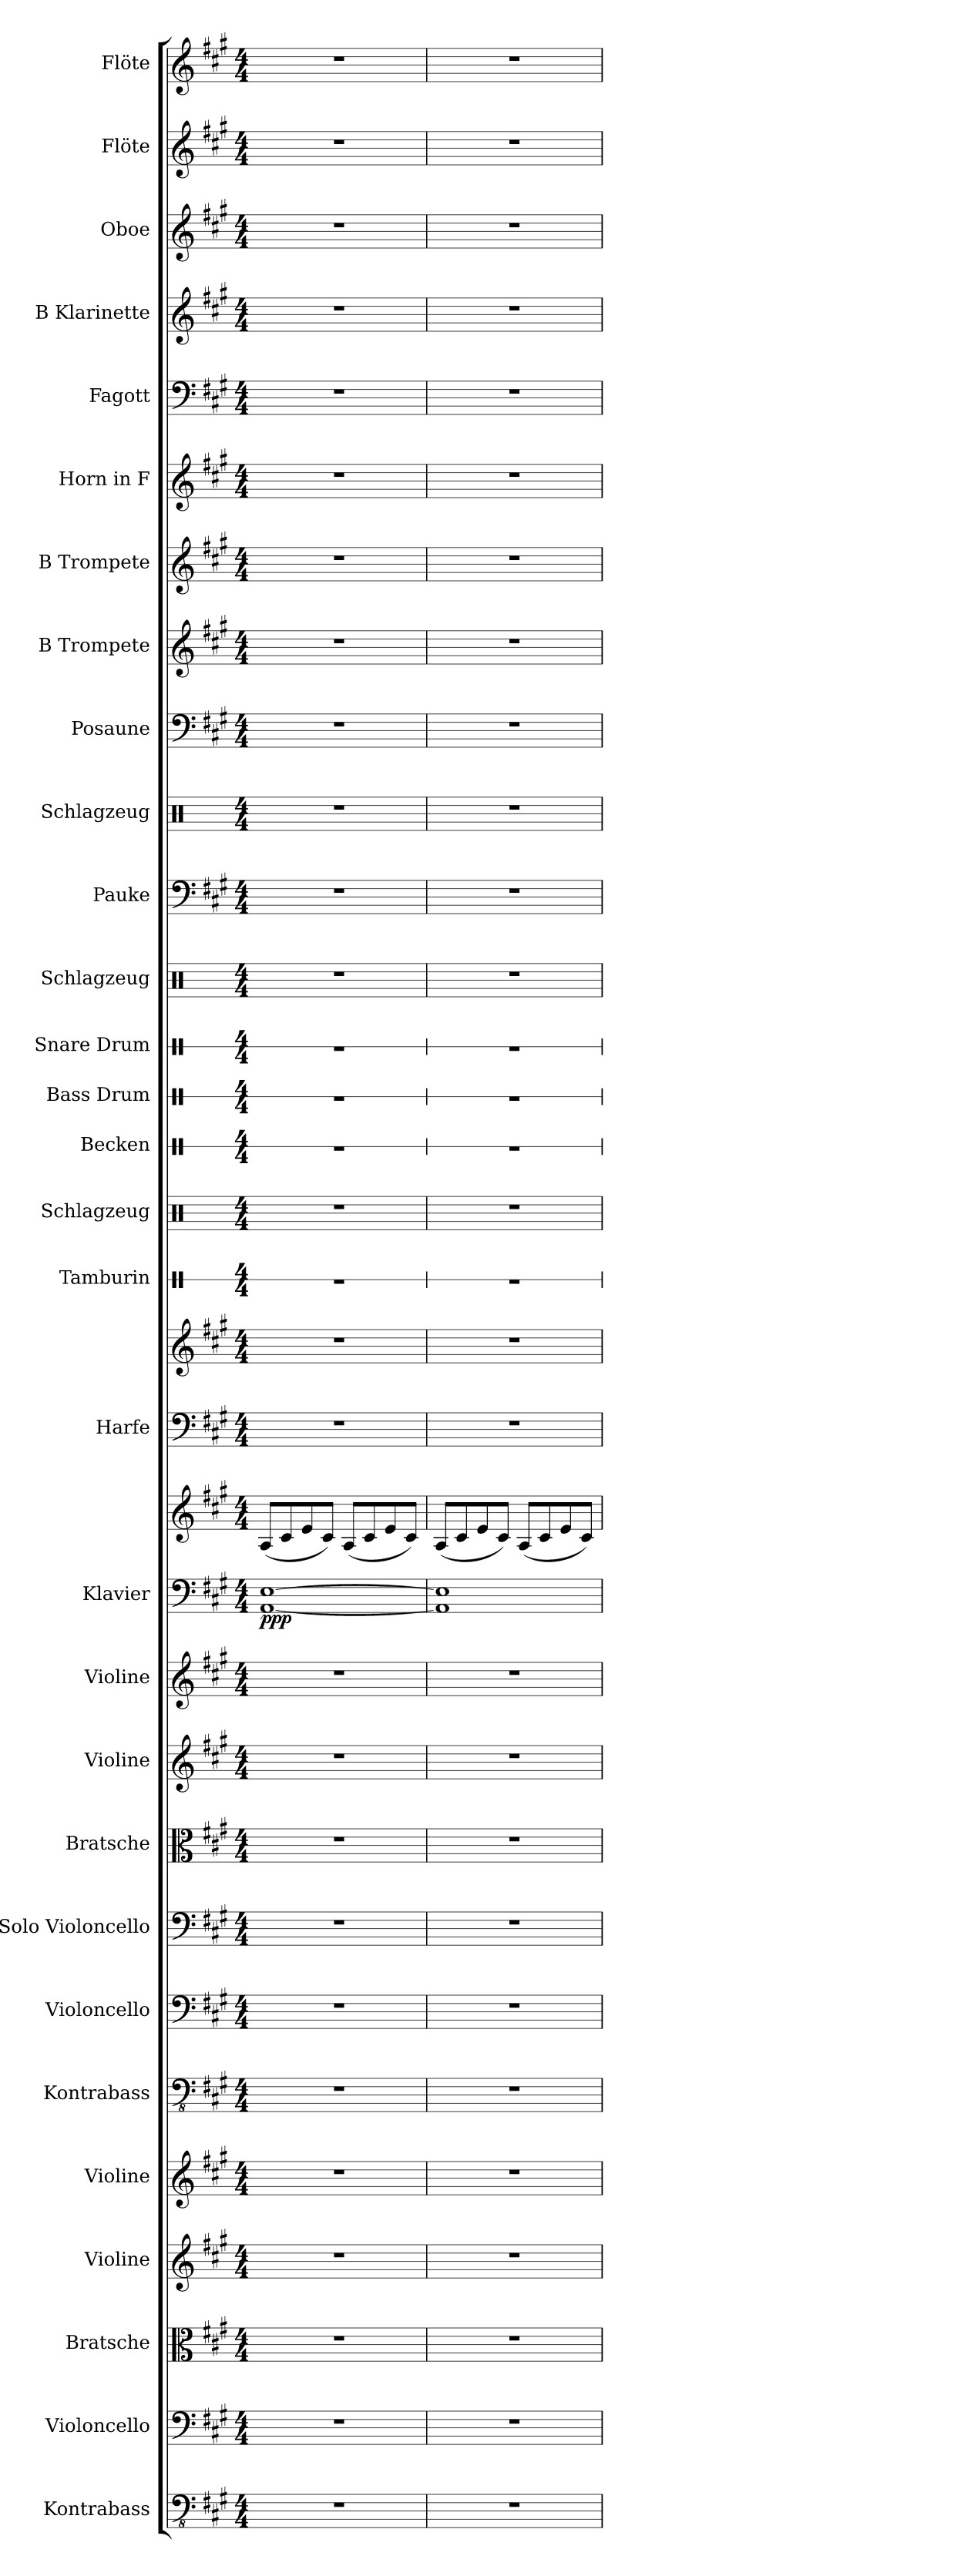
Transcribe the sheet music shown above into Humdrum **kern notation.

**kern	**kern	**kern	**kern	**kern	**kern	**kern	**kern	**kern	**kern	**kern	**kern	**kern	**dynam	**kern	**kern	**kern	**kern	**kern	**kern	**kern	**kern	**kern	**kern	**kern	**kern	**kern	**kern	**kern	**kern	**kern	**kern	**kern
*part30	*part29	*part28	*part27	*part26	*part25	*part24	*part23	*part22	*part21	*part20	*part19	*part19	*part19	*part18	*part18	*part17	*part16	*part15	*part14	*part13	*part12	*part11	*part10	*part9	*part8	*part7	*part6	*part5	*part4	*part3	*part2	*part1
*staff32	*staff31	*staff30	*staff29	*staff28	*staff27	*staff26	*staff25	*staff24	*staff23	*staff22	*staff21	*staff20	*staff20/21	*staff19	*staff18	*staff17	*staff16	*staff15	*staff14	*staff13	*staff12	*staff11	*staff10	*staff9	*staff8	*staff7	*staff6	*staff5	*staff4	*staff3	*staff2	*staff1
*I"Kontrabass	*I"Violoncello	*I"Bratsche	*I"Violine	*I"Violine	*I"Kontrabass	*I"Violoncello	*I"Solo Violoncello	*I"Bratsche	*I"Violine	*I"Violine	*I"Klavier	*	*	*I"Harfe	*	*I"Tamburin	*I"Schlagzeug	*I"Becken	*I"Bass Drum	*I"Snare Drum	*I"Schlagzeug	*I"Pauke	*I"Schlagzeug	*I"Posaune	*I"B Trompete	*I"B Trompete	*I"Horn in F	*I"Fagott	*I"B Klarinette	*I"Oboe	*I"Flöte	*I"Flöte
*I'Kb.	*I'Vc.	*I'Bra.	*I'Vl.	*I'Vl.	*I'Kb.	*I'Vc.	*I'Vc.	*I'Bra.	*I'Vl.	*I'Vl.	*I'Klav.	*	*	*I'Hrf.	*	*I'Tamb.	*I'Slzg.	*I'Bkn.	*I'B. Dr.	*I'Sn. Dr.	*I'Slzg.	*I'Pk.	*I'Slzg.	*I'Psn.	*I'B Tpt.	*I'B Tpt.	*	*I'Fgt.	*I'B Kl.	*I'Ob.	*I'Fl.	*I'Fl.
*	*	*	*	*	*	*	*	*	*	*	*	*	*	*	*	*stria1	*	*stria1	*stria1	*stria1	*	*	*	*	*	*	*	*	*	*	*	*
*clefFv4	*clefF4	*clefC3	*clefG2	*clefG2	*clefFv4	*clefF4	*clefF4	*clefC3	*clefG2	*clefG2	*clefF4	*clefG2	*	*clefF4	*clefG2	*clefX	*clefX	*clefX	*clefX	*clefX	*clefX	*clefF4	*clefX	*clefF4	*clefG2	*clefG2	*clefG2	*clefF4	*clefG2	*clefG2	*clefG2	*clefG2
*ITrd7c12	*	*	*	*	*ITrd7c12	*	*	*	*	*	*	*	*	*	*	*	*	*	*	*	*	*	*	*	*ITrd1c2	*ITrd1c2	*ITrd4c7	*	*ITrd1c2	*	*	*
*k[f#c#g#]	*k[f#c#g#]	*k[f#c#g#]	*k[f#c#g#]	*k[f#c#g#]	*k[f#c#g#]	*k[f#c#g#]	*k[f#c#g#]	*k[f#c#g#]	*k[f#c#g#]	*k[f#c#g#]	*k[f#c#g#]	*k[f#c#g#]	*	*k[f#c#g#]	*k[f#c#g#]	*k[]	*k[]	*k[]	*k[]	*k[]	*k[]	*k[f#c#g#]	*k[]	*k[f#c#g#]	*k[f#]	*k[f#]	*k[f#c#]	*k[f#c#g#]	*k[f#]	*k[f#c#g#]	*k[f#c#g#]	*k[f#c#g#]
*M4/4	*M4/4	*M4/4	*M4/4	*M4/4	*M4/4	*M4/4	*M4/4	*M4/4	*M4/4	*M4/4	*M4/4	*M4/4	*	*M4/4	*M4/4	*M4/4	*M4/4	*M4/4	*M4/4	*M4/4	*M4/4	*M4/4	*M4/4	*M4/4	*M4/4	*M4/4	*M4/4	*M4/4	*M4/4	*M4/4	*M4/4	*M4/4
*MM130	*MM130	*MM130	*MM130	*MM130	*MM130	*MM130	*MM130	*MM130	*MM130	*MM130	*MM130	*MM130	*	*MM130	*MM130	*MM130	*MM130	*MM130	*MM130	*MM130	*MM130	*MM130	*MM130	*MM130	*MM130	*MM130	*MM130	*MM130	*MM130	*MM130	*MM130	*MM130
=1	=1	=1	=1	=1	=1	=1	=1	=1	=1	=1	=1	=1	=1	=1	=1	=1	=1	=1	=1	=1	=1	=1	=1	=1	=1	=1	=1	=1	=1	=1	=1	=1
!	!	!	!	!	!	!	!	!	!	!	!	!	!LO:DY:b=2	!	!	!	!	!	!	!	!	!	!	!	!	!	!	!	!	!	!	!
!	!	!	!	!	!	!	!	!	!	!	!	!	!LO:DY:n=1:b=2	!	!	!	!	!	!	!	!	!	!	!	!	!	!	!	!	!	!	!
!	!	!	!	!	!	!	!	!	!	!	!	!	!LO:DY:n=2:b	!	!	!	!	!	!	!	!	!	!	!	!	!	!	!	!	!	!	!
1r	1r	1r	1r	1r	1r	1r	1r	1r	1r	1r	[1AA [1E	(8A/L	p p p	1r	1r	1r	1r	1r	1r	1r	1r	1r	1r	1r	1r	1r	1r	1r	1r	1r	1r	1r
.	.	.	.	.	.	.	.	.	.	.	.	8c#/	.	.	.	.	.	.	.	.	.	.	.	.	.	.	.	.	.	.	.	.
.	.	.	.	.	.	.	.	.	.	.	.	8e/	.	.	.	.	.	.	.	.	.	.	.	.	.	.	.	.	.	.	.	.
.	.	.	.	.	.	.	.	.	.	.	.	8c#/J)	.	.	.	.	.	.	.	.	.	.	.	.	.	.	.	.	.	.	.	.
.	.	.	.	.	.	.	.	.	.	.	.	(8A/L	.	.	.	.	.	.	.	.	.	.	.	.	.	.	.	.	.	.	.	.
.	.	.	.	.	.	.	.	.	.	.	.	8c#/	.	.	.	.	.	.	.	.	.	.	.	.	.	.	.	.	.	.	.	.
.	.	.	.	.	.	.	.	.	.	.	.	8e/	.	.	.	.	.	.	.	.	.	.	.	.	.	.	.	.	.	.	.	.
.	.	.	.	.	.	.	.	.	.	.	.	8c#/J)	.	.	.	.	.	.	.	.	.	.	.	.	.	.	.	.	.	.	.	.
=2	=2	=2	=2	=2	=2	=2	=2	=2	=2	=2	=2	=2	=2	=2	=2	=2	=2	=2	=2	=2	=2	=2	=2	=2	=2	=2	=2	=2	=2	=2	=2	=2
1r	1r	1r	1r	1r	1r	1r	1r	1r	1r	1r	1AA] 1E]	(8A/L	.	1r	1r	1r	1r	1r	1r	1r	1r	1r	1r	1r	1r	1r	1r	1r	1r	1r	1r	1r
.	.	.	.	.	.	.	.	.	.	.	.	8c#/	.	.	.	.	.	.	.	.	.	.	.	.	.	.	.	.	.	.	.	.
.	.	.	.	.	.	.	.	.	.	.	.	8e/	.	.	.	.	.	.	.	.	.	.	.	.	.	.	.	.	.	.	.	.
.	.	.	.	.	.	.	.	.	.	.	.	8c#/J)	.	.	.	.	.	.	.	.	.	.	.	.	.	.	.	.	.	.	.	.
.	.	.	.	.	.	.	.	.	.	.	.	(8A/L	.	.	.	.	.	.	.	.	.	.	.	.	.	.	.	.	.	.	.	.
.	.	.	.	.	.	.	.	.	.	.	.	8c#/	.	.	.	.	.	.	.	.	.	.	.	.	.	.	.	.	.	.	.	.
.	.	.	.	.	.	.	.	.	.	.	.	8e/	.	.	.	.	.	.	.	.	.	.	.	.	.	.	.	.	.	.	.	.
.	.	.	.	.	.	.	.	.	.	.	.	8c#/J)	.	.	.	.	.	.	.	.	.	.	.	.	.	.	.	.	.	.	.	.
=	=	=	=	=	=	=	=	=	=	=	=	=	=	=	=	=	=	=	=	=	=	=	=	=	=	=	=	=	=	=	=	=
*-	*-	*-	*-	*-	*-	*-	*-	*-	*-	*-	*-	*-	*-	*-	*-	*-	*-	*-	*-	*-	*-	*-	*-	*-	*-	*-	*-	*-	*-	*-	*-	*-
